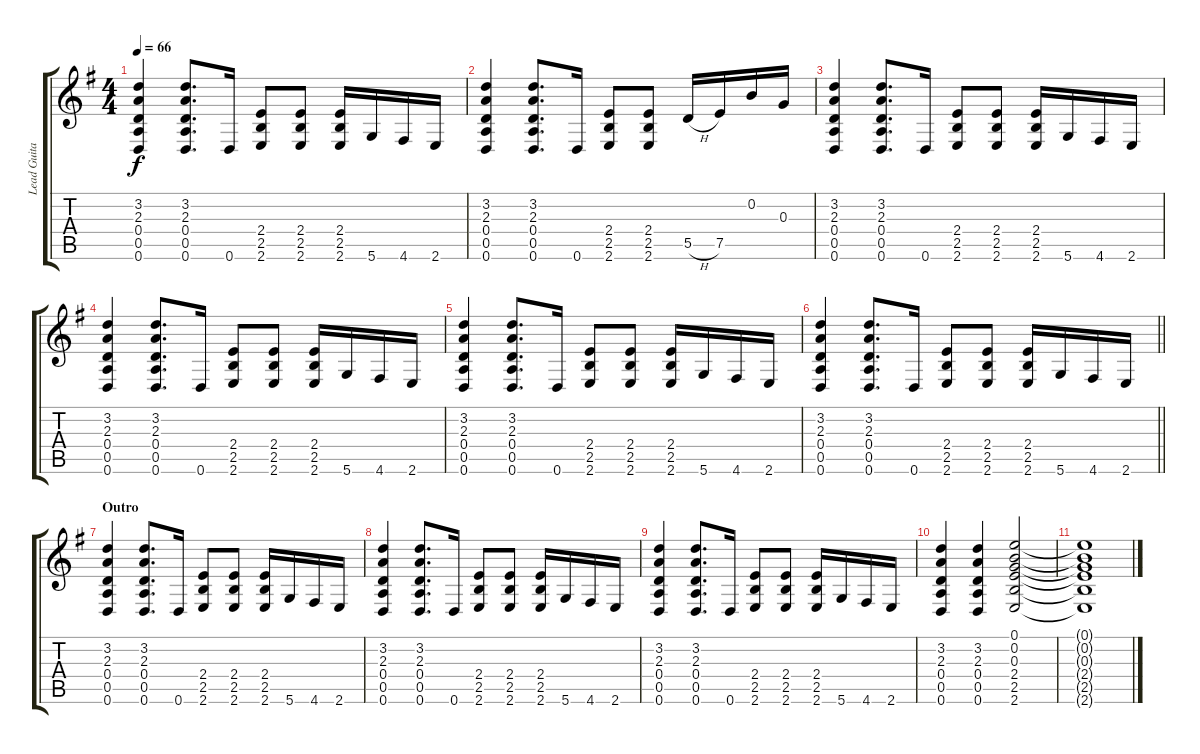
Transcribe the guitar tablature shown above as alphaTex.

\track ("Lead Guitar" "Lead Guita") {instrument overdrivenguitar}
\staff {score tabs}
\tuning (E4 B3 G3 D3 A2 D2) {hide}
\ts (4 4)
\tempo 66
\clef g2
\ks g
(3.2 2.3 0.4 0.5 0.6).4{dy f} (3.2 2.3 0.4 0.5 0.6).8{d} 0.6.16 (2.4 2.5 2.6).8 (2.4 2.5 2.6).8 (2.4 2.5 2.6).16 5.6.16 4.6.16 2.6.16 |
(3.2 2.3 0.4 0.5 0.6).4 (3.2 2.3 0.4 0.5 0.6).8{d} 0.6.16 (2.4 2.5 2.6).8 (2.4 2.5 2.6).8 5.5{h}.16 7.5.16 0.2.16 0.3.16 |
(3.2 2.3 0.4 0.5 0.6).4 (3.2 2.3 0.4 0.5 0.6).8{d} 0.6.16 (2.4 2.5 2.6).8 (2.4 2.5 2.6).8 (2.4 2.5 2.6).16 5.6.16 4.6.16 2.6.16 |
(3.2 2.3 0.4 0.5 0.6).4 (3.2 2.3 0.4 0.5 0.6).8{d} 0.6.16 (2.4 2.5 2.6).8 (2.4 2.5 2.6).8 (2.4 2.5 2.6).16 5.6.16 4.6.16 2.6.16 |
(3.2 2.3 0.4 0.5 0.6).4 (3.2 2.3 0.4 0.5 0.6).8{d} 0.6.16 (2.4 2.5 2.6).8 (2.4 2.5 2.6).8 (2.4 2.5 2.6).16 5.6.16 4.6.16 2.6.16 |
\barLineRight lightlight
(3.2 2.3 0.4 0.5 0.6).4 (3.2 2.3 0.4 0.5 0.6).8{d} 0.6.16 (2.4 2.5 2.6).8 (2.4 2.5 2.6).8 (2.4 2.5 2.6).16 5.6.16 4.6.16 2.6.16 |
\section ("" "Outro")
(3.2 2.3 0.4 0.5 0.6).4 (3.2 2.3 0.4 0.5 0.6).8{d} 0.6.16 (2.4 2.5 2.6).8 (2.4 2.5 2.6).8 (2.4 2.5 2.6).16 5.6.16 4.6.16 2.6.16 |
(3.2 2.3 0.4 0.5 0.6).4 (3.2 2.3 0.4 0.5 0.6).8{d} 0.6.16 (2.4 2.5 2.6).8 (2.4 2.5 2.6).8 (2.4 2.5 2.6).16 5.6.16 4.6.16 2.6.16 |
(3.2 2.3 0.4 0.5 0.6).4 (3.2 2.3 0.4 0.5 0.6).8{d} 0.6.16 (2.4 2.5 2.6).8 (2.4 2.5 2.6).8 (2.4 2.5 2.6).16 5.6.16 4.6.16 2.6.16 |
(3.2 2.3 0.4 0.5 0.6).4 (3.2 2.3 0.4 0.5 0.6).4 (0.1 0.2 0.3 2.4 2.5 2.6).2{volume 0} |
(0.1{t} 0.2{t} 0.3{t} 2.4{t} 2.5{t} 2.6{t}).1
